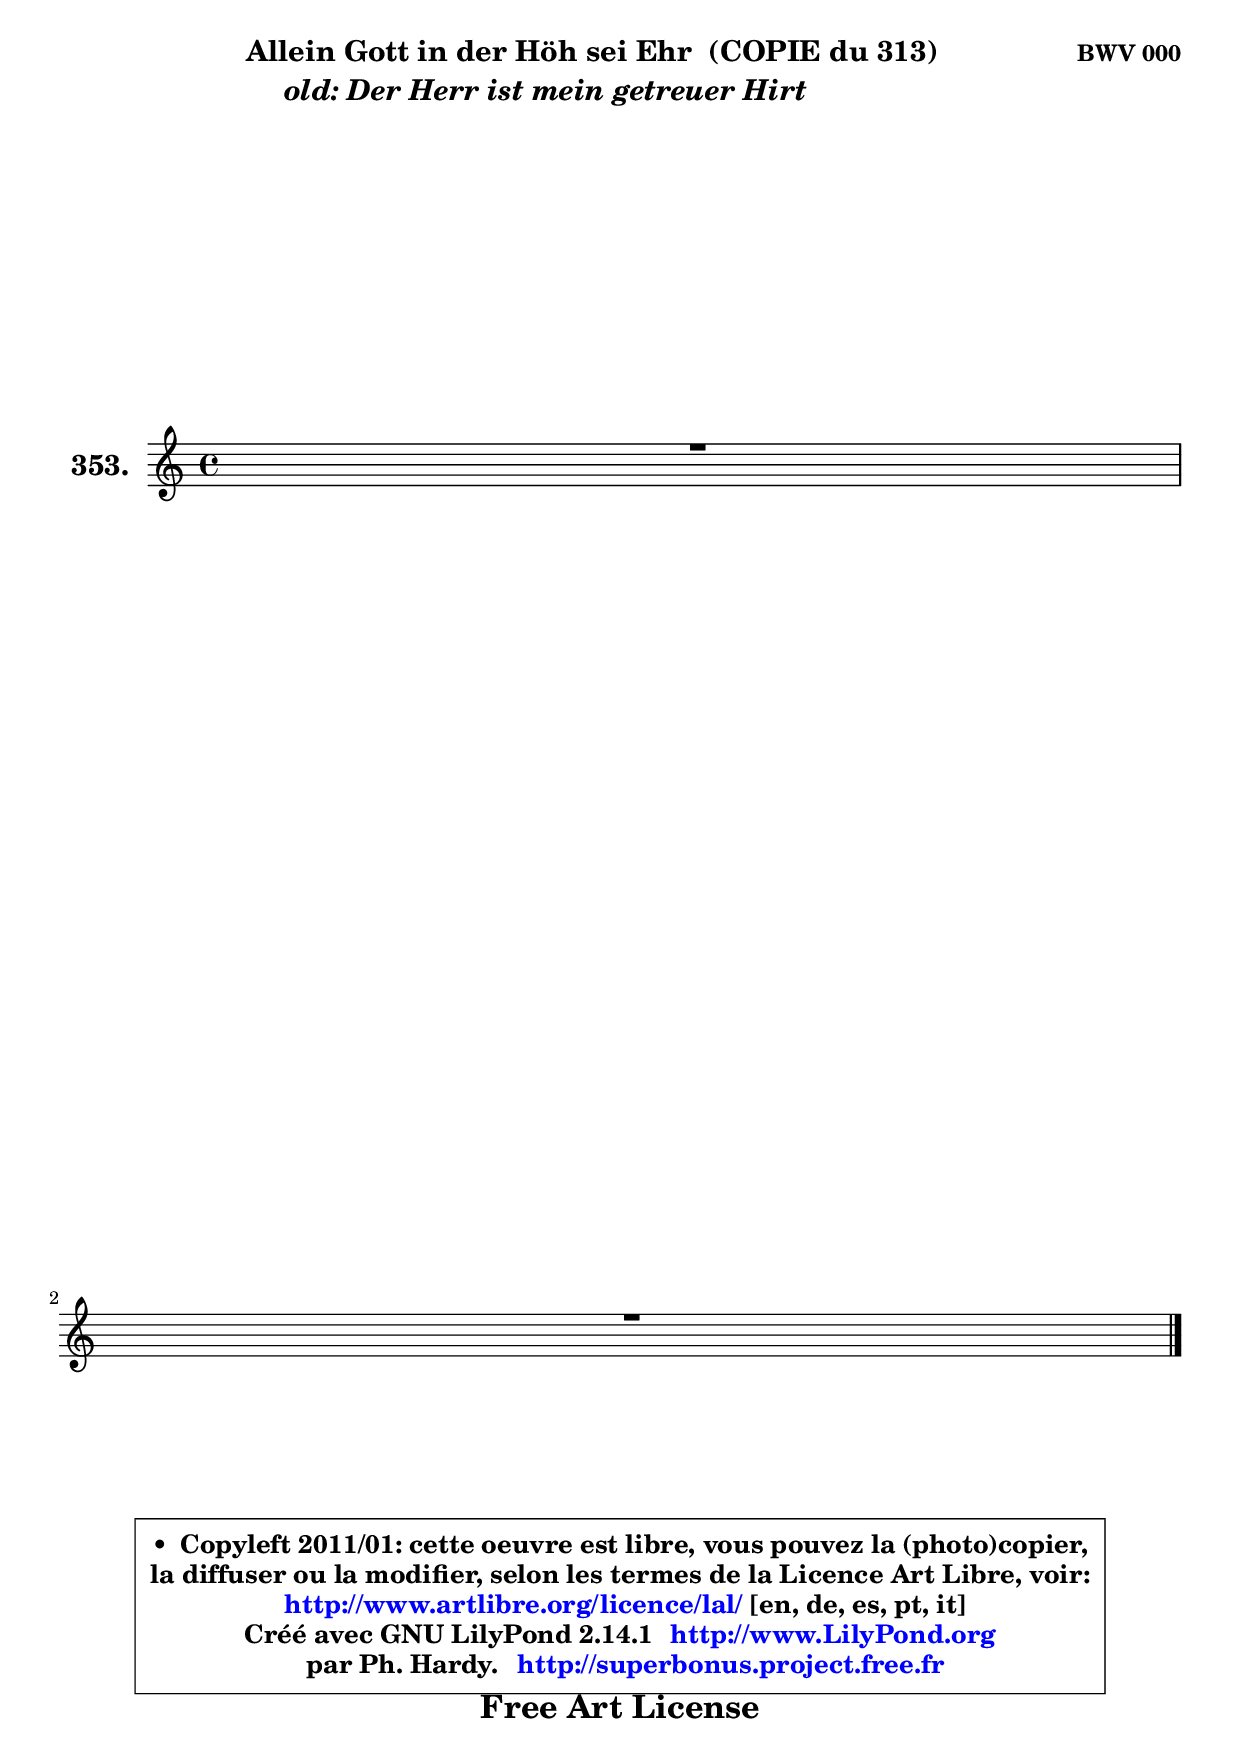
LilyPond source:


\version "2.14.1"

    \paper {
%	system-system-spacing #'padding = #0.1
%	score-system-spacing #'padding = #0.1
	ragged-bottom = ##f
	ragged-last-bottom = ##f
	}

    \header {
      opus = \markup { \bold "BWV 000" }
      piece = \markup { \hspace #9 \fontsize #2 \bold \column \center-align { \line { \hspace #9 "Allein Gott in der Höh sei Ehr  (COPIE du 313)" }
                                  \line { \italic "old: Der Herr ist mein getreuer Hirt" }
                              } }
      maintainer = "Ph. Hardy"
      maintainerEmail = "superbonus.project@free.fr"
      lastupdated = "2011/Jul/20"
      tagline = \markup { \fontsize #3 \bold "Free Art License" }
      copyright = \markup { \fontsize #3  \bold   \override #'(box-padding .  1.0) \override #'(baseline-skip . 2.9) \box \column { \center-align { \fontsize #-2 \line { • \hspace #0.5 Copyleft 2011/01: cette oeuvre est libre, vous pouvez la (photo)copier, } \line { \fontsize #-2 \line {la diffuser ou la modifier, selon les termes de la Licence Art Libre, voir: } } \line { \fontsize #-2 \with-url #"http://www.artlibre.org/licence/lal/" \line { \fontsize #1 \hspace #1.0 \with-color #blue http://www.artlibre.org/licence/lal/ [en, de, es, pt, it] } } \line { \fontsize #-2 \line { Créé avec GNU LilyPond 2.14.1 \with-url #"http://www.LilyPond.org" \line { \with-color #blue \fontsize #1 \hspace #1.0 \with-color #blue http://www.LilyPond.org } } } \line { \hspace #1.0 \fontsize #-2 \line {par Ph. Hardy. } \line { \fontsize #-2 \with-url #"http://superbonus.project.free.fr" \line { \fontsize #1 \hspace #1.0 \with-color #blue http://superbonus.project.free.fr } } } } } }

	  }

  guidemidi = {
	\tempo 4 = 78

	}

  upper = {
	\time 4/4
	\key c \major
	\clef treble
	\voiceOne
	<< { 
	% SOPRANO
	\set Voice.midiInstrument = "acoustic grand"
	\relative c' {
	R1 |
\break
	R1 |
        \bar "|."
	} % fin de relative
	}

%	\context Voice="1" { \voiceTwo 
%	% ALTO
%	\set Voice.midiInstrument = "acoustic grand"
%	\relative c' {
%	
%        \bar "|."
%	} % fin de relative
%	\oneVoice
%	} >>
 >>
	}

    lower = {
	\time 4/4
	\key c \major
	\clef bass
	\voiceOne
	<< { 
	% TENOR
	\set Voice.midiInstrument = "acoustic grand"
	\relative c' {
	R1 |
\break
	R1 |
        \bar "|."
	} % fin de relative
	}
	\context Voice="1" { \voiceTwo 
	% BASS
	\set Voice.midiInstrument = "acoustic grand"
	\relative c {
        
        \bar "|."
	} % fin de relative
	\oneVoice
	} >>
	}


    \score { 

	\new PianoStaff <<
	\set PianoStaff.instrumentName = \markup { \bold \huge "353." }
	\new Staff = "upper" \upper
%	\new Staff = "lower" \lower
	>>

    \layout {
%	ragged-last = ##f
	   }

         } % fin de score

  \score {
\unfoldRepeats { << \guidemidi \upper >> }
    \midi {
    \context {
     \Staff
      \remove "Staff_performer"
               }

     \context {
      \Voice
       \consists "Staff_performer"
                }

     \context { 
      \Score
      tempoWholesPerMinute = #(ly:make-moment 78 4)
		}
	    }
	}


